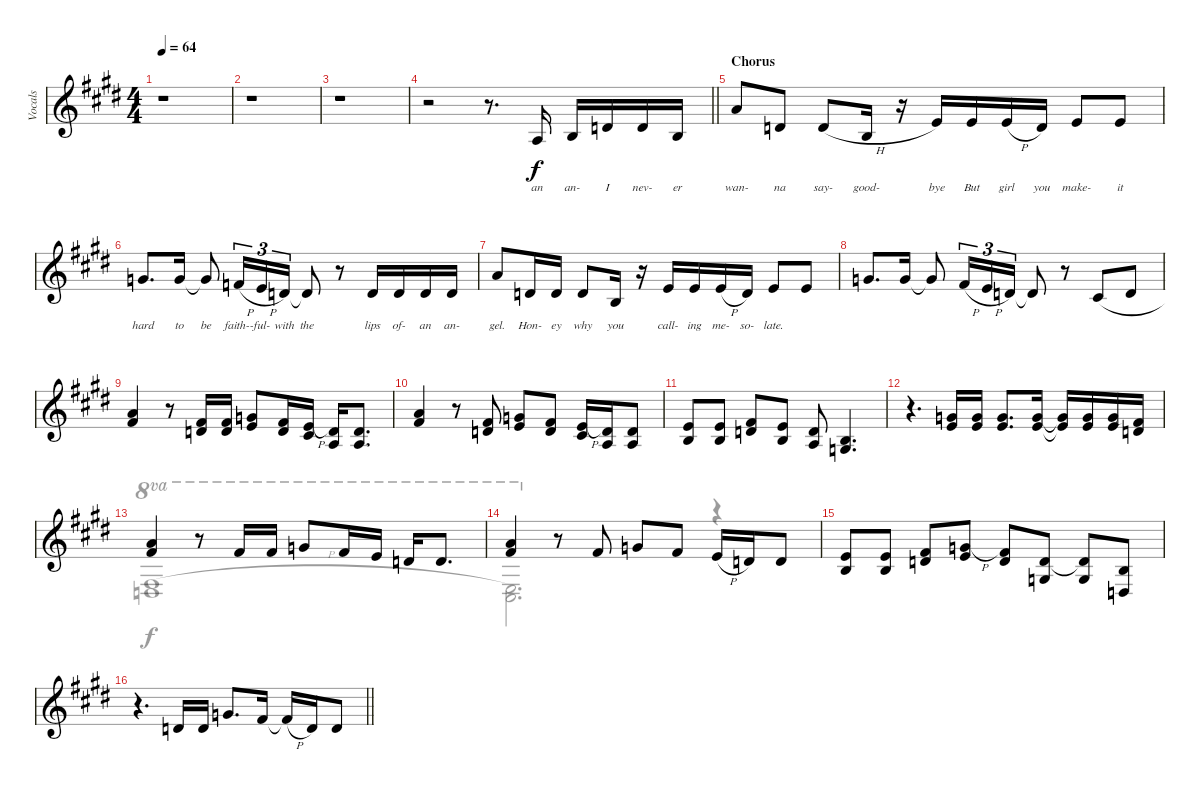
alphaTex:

\track ("Vocals" "Vocals") {instrument synthvoice}
\staff {score}
\tuning (D4 A3 F3 C3 G2 D2) {hide}
\voice
\ts (4 4)
\tempo 64
\clef g2
\ks e
r.1{dy f} |
r.1 |
r.1 |
\barLineRight lightlight
r.2 r.8{d} 0.2.16{lyrics (0 "an") lyrics (1 "") lyrics (2 "") lyrics (3 "") lyrics (4 "")} 2.2.16{lyrics (0 "an-") lyrics (1 "") lyrics (2 "") lyrics (3 "") lyrics (4 "")} 0.1.16{lyrics (0 "I") lyrics (1 "") lyrics (2 "") lyrics (3 "") lyrics (4 "")} 0.1.16{lyrics (0 "nev-") lyrics (1 "") lyrics (2 "") lyrics (3 "") lyrics (4 "")} 2.2.16{lyrics (0 "er") lyrics (1 "") lyrics (2 "") lyrics (3 "") lyrics (4 "")} |
\section ("" "Chorus")
7.1.8{lyrics (0 "wan-") lyrics (1 "") lyrics (2 "") lyrics (3 "") lyrics (4 "")} 0.1.8{lyrics (0 "na") lyrics (1 "") lyrics (2 "") lyrics (3 "") lyrics (4 "")} 0.1{h}.8{lyrics (0 "say-") lyrics (1 "") lyrics (2 "") lyrics (3 "") lyrics (4 "")} 2.2.16{lyrics (0 "good-") lyrics (1 "") lyrics (2 "") lyrics (3 "") lyrics (4 "")} r.16 2.1.16{lyrics (0 "bye") lyrics (1 "") lyrics (2 "") lyrics (3 "") lyrics (4 "")} 2.1.16{lyrics (0 "But") lyrics (1 "") lyrics (2 "") lyrics (3 "") lyrics (4 "")} 2.1{h}.16{lyrics (0 "girl") lyrics (1 "") lyrics (2 "") lyrics (3 "") lyrics (4 "")} 0.1.16{lyrics (0 "you") lyrics (1 "") lyrics (2 "") lyrics (3 "") lyrics (4 "")} 2.1.8{lyrics (0 "make-") lyrics (1 "") lyrics (2 "") lyrics (3 "") lyrics (4 "")} 2.1.8{lyrics (0 "it") lyrics (1 "") lyrics (2 "") lyrics (3 "") lyrics (4 "")} |
5.1.8{d lyrics (0 "hard") lyrics (1 "") lyrics (2 "") lyrics (3 "") lyrics (4 "")} 5.1.16{lyrics (0 "to") lyrics (1 "") lyrics (2 "") lyrics (3 "") lyrics (4 "")} 5.1{t}.8{lyrics (0 "be") lyrics (1 "") lyrics (2 "") lyrics (3 "") lyrics (4 "")} 3.1{h}.16{tu (3 2) lyrics (0 "faith--") lyrics (1 "") lyrics (2 "") lyrics (3 "") lyrics (4 "")} 2.1{h}.16{tu (3 2) lyrics (0 "ful-") lyrics (1 "") lyrics (2 "") lyrics (3 "") lyrics (4 "")} 0.1.16{tu (3 2) lyrics (0 "with") lyrics (1 "") lyrics (2 "") lyrics (3 "") lyrics (4 "")} 0.1{t}.8{lyrics (0 "the") lyrics (1 "") lyrics (2 "") lyrics (3 "") lyrics (4 "")} r.8 9.3.16{lyrics (0 "lips") lyrics (1 "") lyrics (2 "") lyrics (3 "") lyrics (4 "")} 0.1.16{lyrics (0 "of-") lyrics (1 "") lyrics (2 "") lyrics (3 "") lyrics (4 "")} 0.1.16{lyrics (0 "an") lyrics (1 "") lyrics (2 "") lyrics (3 "") lyrics (4 "")} 0.1.16{lyrics (0 "an-") lyrics (1 "") lyrics (2 "") lyrics (3 "") lyrics (4 "")} |
7.1.8{lyrics (0 "gel.") lyrics (1 "") lyrics (2 "") lyrics (3 "") lyrics (4 "")} 0.1.16{lyrics (0 "Hon-") lyrics (1 "") lyrics (2 "") lyrics (3 "") lyrics (4 "")} 0.1.16{lyrics (0 "ey") lyrics (1 "") lyrics (2 "") lyrics (3 "") lyrics (4 "")} 0.1.8{lyrics (0 "why") lyrics (1 "") lyrics (2 "") lyrics (3 "") lyrics (4 "")} 2.2.16{lyrics (0 "you") lyrics (1 "") lyrics (2 "") lyrics (3 "") lyrics (4 "")} r.16 2.1.16{lyrics (0 "call-") lyrics (1 "") lyrics (2 "") lyrics (3 "") lyrics (4 "")} 2.1.16{lyrics (0 "ing") lyrics (1 "") lyrics (2 "") lyrics (3 "") lyrics (4 "")} 2.1{h}.16{lyrics (0 "me-") lyrics (1 "") lyrics (2 "") lyrics (3 "") lyrics (4 "")} 0.1.16{lyrics (0 "so-") lyrics (1 "") lyrics (2 "") lyrics (3 "") lyrics (4 "")} 2.1.8{lyrics (0 "late.") lyrics (1 "") lyrics (2 "") lyrics (3 "") lyrics (4 "")} 2.1.8 |
5.1.8{d} 5.1.16 5.1{t}.8 4.1{h}.16{tu (3 2)} 2.1{h}.16{tu (3 2)} 0.1.16{tu (3 2)} 0.1{t}.8 r.8 4.2{h}.8 0.1.8 |
(7.1 9.2).4 r.8 (4.1 5.2).16 (4.1 5.2).16 (5.1 7.2).8 (4.1 5.2).16 (2.1{h} 4.2).16 (0.1 0.2).16 (0.1 0.2).8{d} |
(7.1 9.2).4 r.8 (4.1 5.2).8 (5.1 7.2).8 (4.1 5.2).8 (2.1{h} 4.2).16 (0.1 0.2).16 (0.1 0.2).8 |
(2.1 2.2).8 (2.1 2.2).8 (4.1 5.2).8 (2.1 2.2).8 (0.1 0.2).8 (2.2 2.3).4{d} |
r.4{d} (5.1 7.2).16 (5.1 7.2).16 (5.1 7.2).8{d} (5.1 7.2).16 (5.1{t} 7.2{t}).16 (5.1 7.2).16 (5.1{h} 7.2).16 (4.1 5.2).16 |
(7.1 9.2).4 r.8 4.1.16 4.1.16 5.1.8 4.1.16 2.1.16 0.1.16 0.1.8{d} |
(7.1 9.2).4 r.8 4.1.8 5.1.8 4.1.8 2.1{h}.16 0.1.16 0.1.8 |
(2.1 2.2).8 (2.1 2.2).8 (4.1 5.2).8 (5.1{h} 7.2).8 (4.1 5.2).8 (0.1 2.3).8 (0.1{t} 2.3).8 (2.2 2.4).8 |
\barLineRight lightlight
r.4{d} 0.1.16 0.1.16 5.1.8{d} 4.1.16 4.1{h t}.16 0.1.16 0.1.8
\voice
\clef g2
\ottava regular
\simile none
\ks e
|
|
|
\barLineRight lightlight
|
|
|
|
|
|
|
|
|
(4.1{h} 5.2).1{ot 8va} |
(2.1 4.2).2{d ot 8va} r.4 |
|
\barLineRight lightlight
